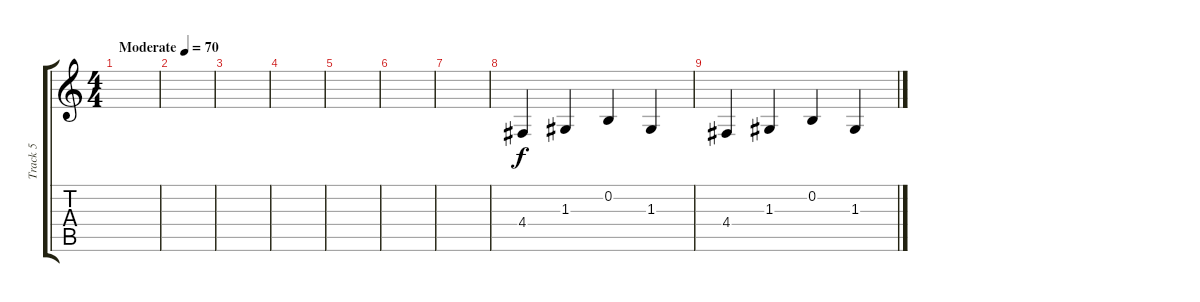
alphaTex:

\track ("Track 5" "Track 5") {instrument harpsichord}
\staff {score tabs}
\tuning (E4 B3 G3 D3 A2 E2) {hide}
\ts (4 4)
\tempo (70 "Moderate")
\clef g2
\ks c
|
|
|
|
|
|
|
4.4.4 1.3.4 0.2.4 1.3.4 |
4.4.4 1.3.4 0.2.4 1.3.4
